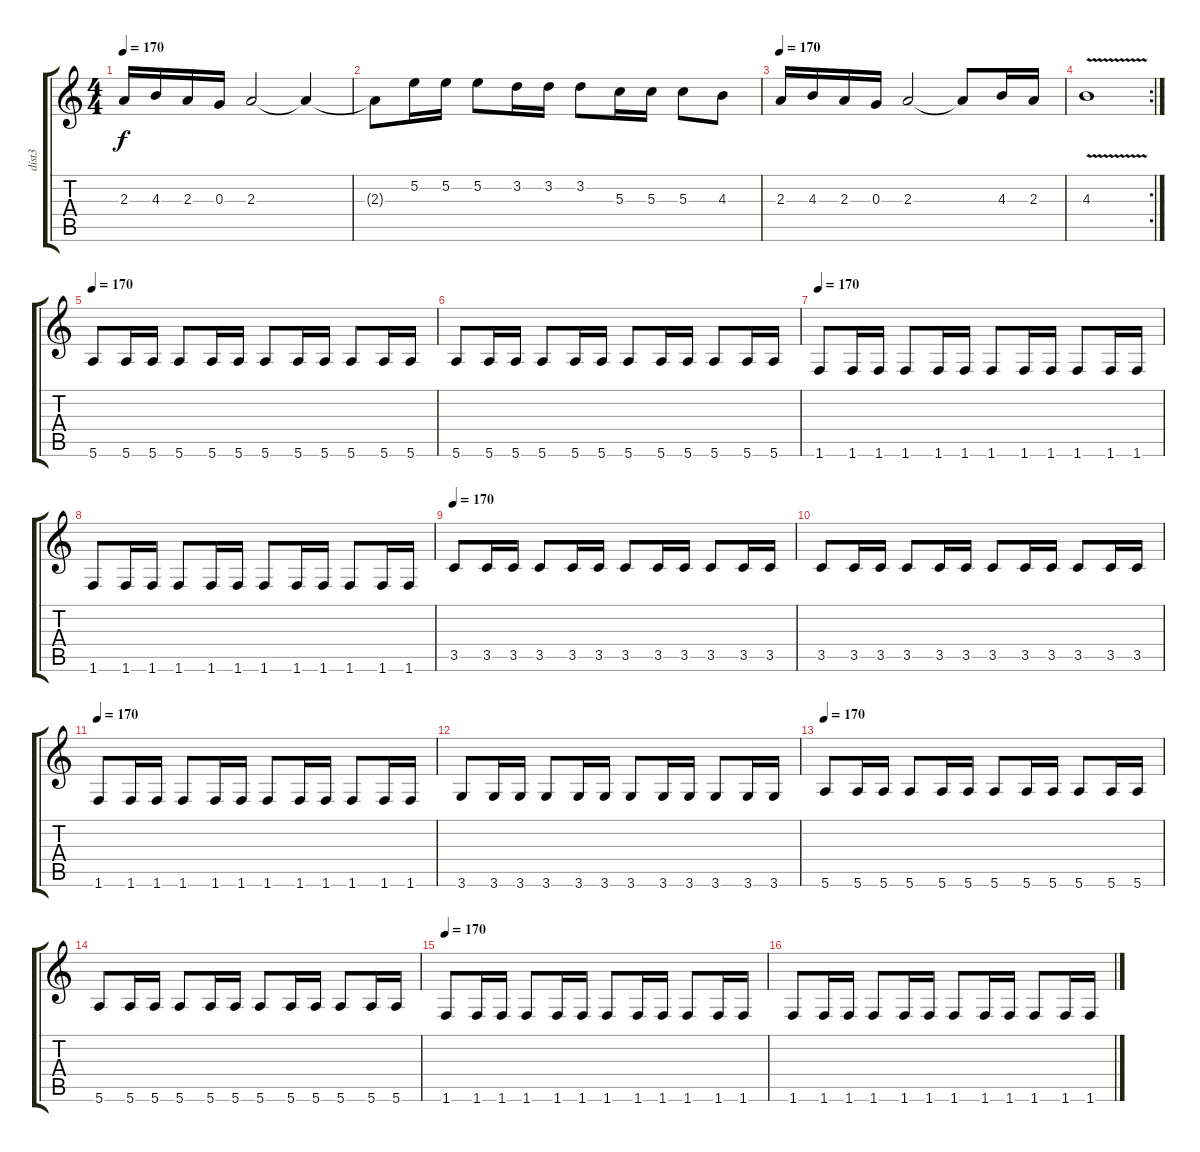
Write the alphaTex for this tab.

\track ("dist3" "dist3") {instrument distortionguitar}
\staff {score tabs}
\tuning (E4 B3 G3 D3 A2 E2) {hide}
\ts (4 4)
\tempo 170
\clef g2
\ks c
2.3.16{dy f} 4.3.16 2.3.16 0.3.16 2.3.2 2.3{t}.4 |
2.3{t}.8 5.2.16 5.2.16 5.2.8 3.2.16 3.2.16 3.2.8 5.3.16 5.3.16 5.3.8 4.3.8 |
\tempo 170
2.3.16 4.3.16 2.3.16 0.3.16 2.3.2 2.3{t}.8 4.3.16 2.3.16 |
\rc 2
4.3{v}.1 |
\tempo 170
5.6.8 5.6.16 5.6.16 5.6.8 5.6.16 5.6.16 5.6.8 5.6.16 5.6.16 5.6.8 5.6.16 5.6.16 |
5.6.8 5.6.16 5.6.16 5.6.8 5.6.16 5.6.16 5.6.8 5.6.16 5.6.16 5.6.8 5.6.16 5.6.16 |
\tempo 170
1.6.8 1.6.16 1.6.16 1.6.8 1.6.16 1.6.16 1.6.8 1.6.16 1.6.16 1.6.8 1.6.16 1.6.16 |
1.6.8 1.6.16 1.6.16 1.6.8 1.6.16 1.6.16 1.6.8 1.6.16 1.6.16 1.6.8 1.6.16 1.6.16 |
\tempo 170
3.5.8 3.5.16 3.5.16 3.5.8 3.5.16 3.5.16 3.5.8 3.5.16 3.5.16 3.5.8 3.5.16 3.5.16 |
3.5.8 3.5.16 3.5.16 3.5.8 3.5.16 3.5.16 3.5.8 3.5.16 3.5.16 3.5.8 3.5.16 3.5.16 |
\tempo 170
1.6.8 1.6.16 1.6.16 1.6.8 1.6.16 1.6.16 1.6.8 1.6.16 1.6.16 1.6.8 1.6.16 1.6.16 |
3.6.8 3.6.16 3.6.16 3.6.8 3.6.16 3.6.16 3.6.8 3.6.16 3.6.16 3.6.8 3.6.16 3.6.16 |
\tempo 170
5.6.8 5.6.16 5.6.16 5.6.8 5.6.16 5.6.16 5.6.8 5.6.16 5.6.16 5.6.8 5.6.16 5.6.16 |
5.6.8 5.6.16 5.6.16 5.6.8 5.6.16 5.6.16 5.6.8 5.6.16 5.6.16 5.6.8 5.6.16 5.6.16 |
\tempo 170
1.6.8 1.6.16 1.6.16 1.6.8 1.6.16 1.6.16 1.6.8 1.6.16 1.6.16 1.6.8 1.6.16 1.6.16 |
1.6.8 1.6.16 1.6.16 1.6.8 1.6.16 1.6.16 1.6.8 1.6.16 1.6.16 1.6.8 1.6.16 1.6.16
